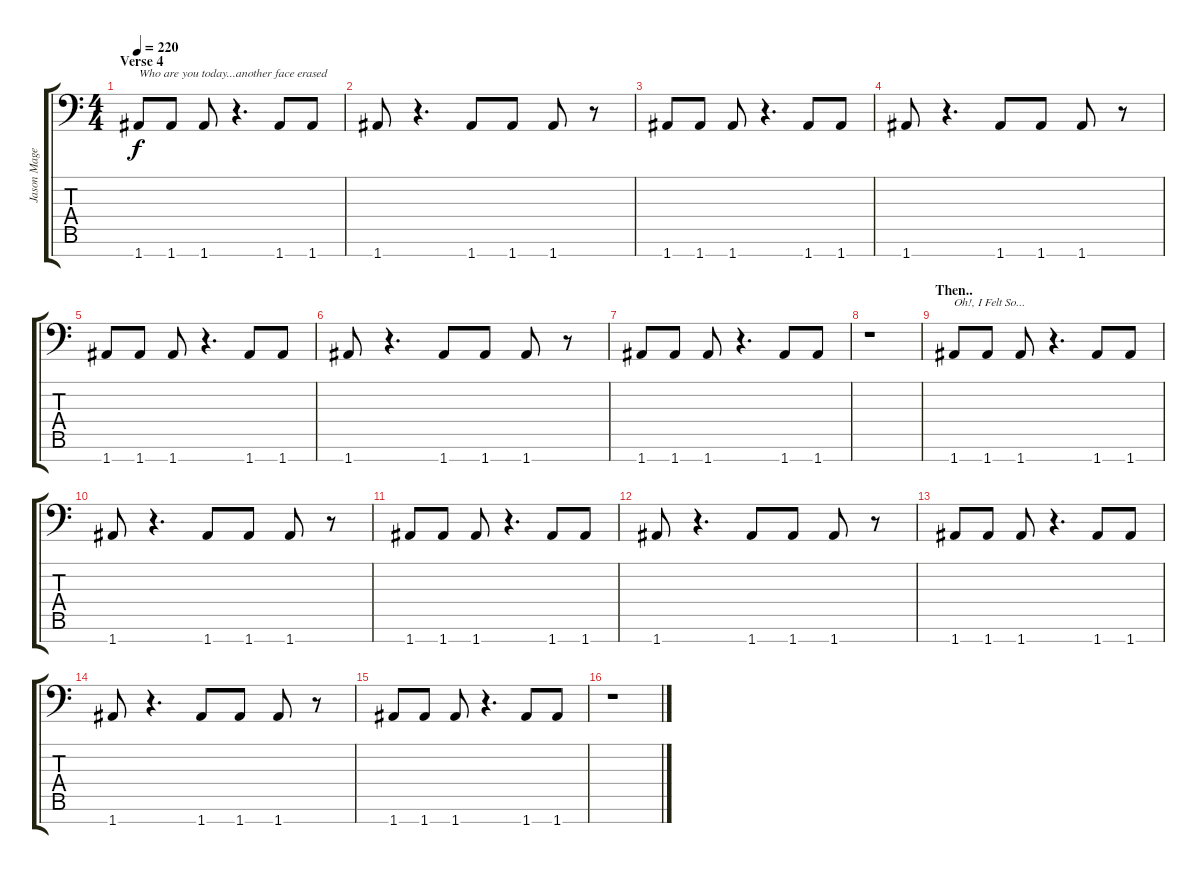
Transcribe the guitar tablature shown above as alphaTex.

\track ("Jason Mager - Guitar" "Jason Mage") {instrument distortionguitar}
\staff {score tabs}
\tuning (E4 B3 G3 D3 A2 E2 A1) {hide}
\ts (4 4)
\section ("" "Verse 4")
\tempo 220
\clef f4
\ks c
1.7.8{txt "Who are you today...another face erased" dy f} 1.7.8 1.7.8 r.4{d} 1.7.8 1.7.8 |
1.7.8 r.4{d} 1.7.8 1.7.8 1.7.8 r.8 |
1.7.8 1.7.8 1.7.8 r.4{d} 1.7.8 1.7.8 |
1.7.8 r.4{d} 1.7.8 1.7.8 1.7.8 r.8 |
1.7.8 1.7.8 1.7.8 r.4{d} 1.7.8 1.7.8 |
1.7.8 r.4{d} 1.7.8 1.7.8 1.7.8 r.8 |
1.7.8 1.7.8 1.7.8 r.4{d} 1.7.8 1.7.8 |
r.1 |
\section ("" "Then..")
1.7.8{txt "Oh!, I Felt So..."} 1.7.8 1.7.8 r.4{d} 1.7.8 1.7.8 |
1.7.8 r.4{d} 1.7.8 1.7.8 1.7.8 r.8 |
1.7.8 1.7.8 1.7.8 r.4{d} 1.7.8 1.7.8 |
1.7.8 r.4{d} 1.7.8 1.7.8 1.7.8 r.8 |
1.7.8 1.7.8 1.7.8 r.4{d} 1.7.8 1.7.8 |
1.7.8 r.4{d} 1.7.8 1.7.8 1.7.8 r.8 |
1.7.8 1.7.8 1.7.8 r.4{d} 1.7.8 1.7.8 |
r.1
